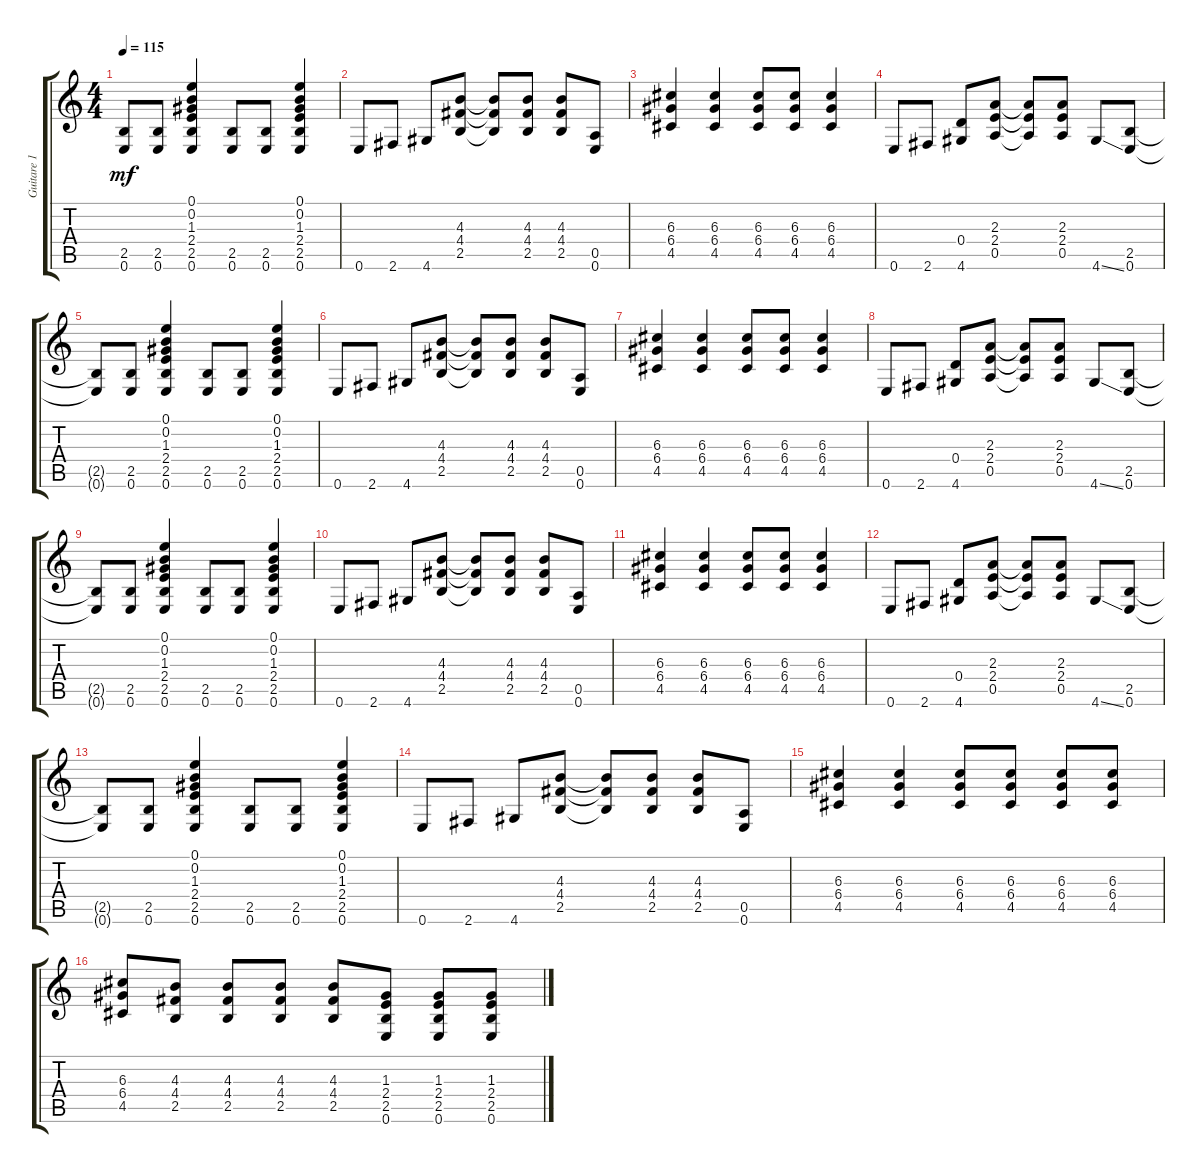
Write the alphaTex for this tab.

\track ("Guitare 1" "Guitare 1") {instrument distortionguitar}
\staff {score tabs}
\tuning (E4 B3 G3 D3 A2 E2) {hide}
\ts (4 4)
\tempo 115
\clef g2
\ks c
(2.5{t} 0.6{t}).8{dy mf} (2.5 0.6).8 (0.1 0.2 1.3 2.4 2.5 0.6).4 (2.5 0.6).8 (2.5 0.6).8 (0.1 0.2 1.3 2.4 2.5 0.6).4 |
0.6.8 2.6.8 4.6.8 (4.3 4.4 2.5).8 (4.3{t} 4.4{t} 2.5{t}).8 (4.3 4.4 2.5).8 (4.3 4.4 2.5).8 (0.5 0.6).8 |
(6.3 6.4 4.5).4 (6.3 6.4 4.5).4 (6.3 6.4 4.5).8 (6.3 6.4 4.5).8 (6.3 6.4 4.5).4 |
0.6.8 2.6.8 (0.4 4.6).8 (2.3 2.4 0.5).8 (2.3{t} 2.4{t} 0.5{t}).8 (2.3 2.4 0.5).8 4.6{ss}.8 (2.5 0.6).8 |
(2.5{t} 0.6{t}).8 (2.5 0.6).8 (0.1 0.2 1.3 2.4 2.5 0.6).4 (2.5 0.6).8 (2.5 0.6).8 (0.1 0.2 1.3 2.4 2.5 0.6).4 |
0.6.8 2.6.8 4.6.8 (4.3 4.4 2.5).8 (4.3{t} 4.4{t} 2.5{t}).8 (4.3 4.4 2.5).8 (4.3 4.4 2.5).8 (0.5 0.6).8 |
(6.3 6.4 4.5).4 (6.3 6.4 4.5).4 (6.3 6.4 4.5).8 (6.3 6.4 4.5).8 (6.3 6.4 4.5).4 |
0.6.8 2.6.8 (0.4 4.6).8 (2.3 2.4 0.5).8 (2.3{t} 2.4{t} 0.5{t}).8 (2.3 2.4 0.5).8 4.6{ss}.8 (2.5 0.6).8 |
(2.5{t} 0.6{t}).8 (2.5 0.6).8 (0.1 0.2 1.3 2.4 2.5 0.6).4 (2.5 0.6).8 (2.5 0.6).8 (0.1 0.2 1.3 2.4 2.5 0.6).4 |
0.6.8 2.6.8 4.6.8 (4.3 4.4 2.5).8 (4.3{t} 4.4{t} 2.5{t}).8 (4.3 4.4 2.5).8 (4.3 4.4 2.5).8 (0.5 0.6).8 |
(6.3 6.4 4.5).4 (6.3 6.4 4.5).4 (6.3 6.4 4.5).8 (6.3 6.4 4.5).8 (6.3 6.4 4.5).4 |
0.6.8 2.6.8 (0.4 4.6).8 (2.3 2.4 0.5).8 (2.3{t} 2.4{t} 0.5{t}).8 (2.3 2.4 0.5).8 4.6{ss}.8 (2.5 0.6).8 |
(2.5{t} 0.6{t}).8 (2.5 0.6).8 (0.1 0.2 1.3 2.4 2.5 0.6).4 (2.5 0.6).8 (2.5 0.6).8 (0.1 0.2 1.3 2.4 2.5 0.6).4 |
0.6.8 2.6.8 4.6.8 (4.3 4.4 2.5).8 (4.3{t} 4.4{t} 2.5{t}).8 (4.3 4.4 2.5).8 (4.3 4.4 2.5).8 (0.5 0.6).8 |
(6.3 6.4 4.5).4 (6.3 6.4 4.5).4 (6.3 6.4 4.5).8 (6.3 6.4 4.5).8 (6.3 6.4 4.5).8 (6.3 6.4 4.5).8 |
(6.3 6.4 4.5).8 (4.3 4.4 2.5).8 (4.3 4.4 2.5).8 (4.3 4.4 2.5).8 (4.3 4.4 2.5).8 (1.3 2.4 2.5 0.6).8 (1.3 2.4 2.5 0.6).8 (1.3 2.4 2.5 0.6).8
